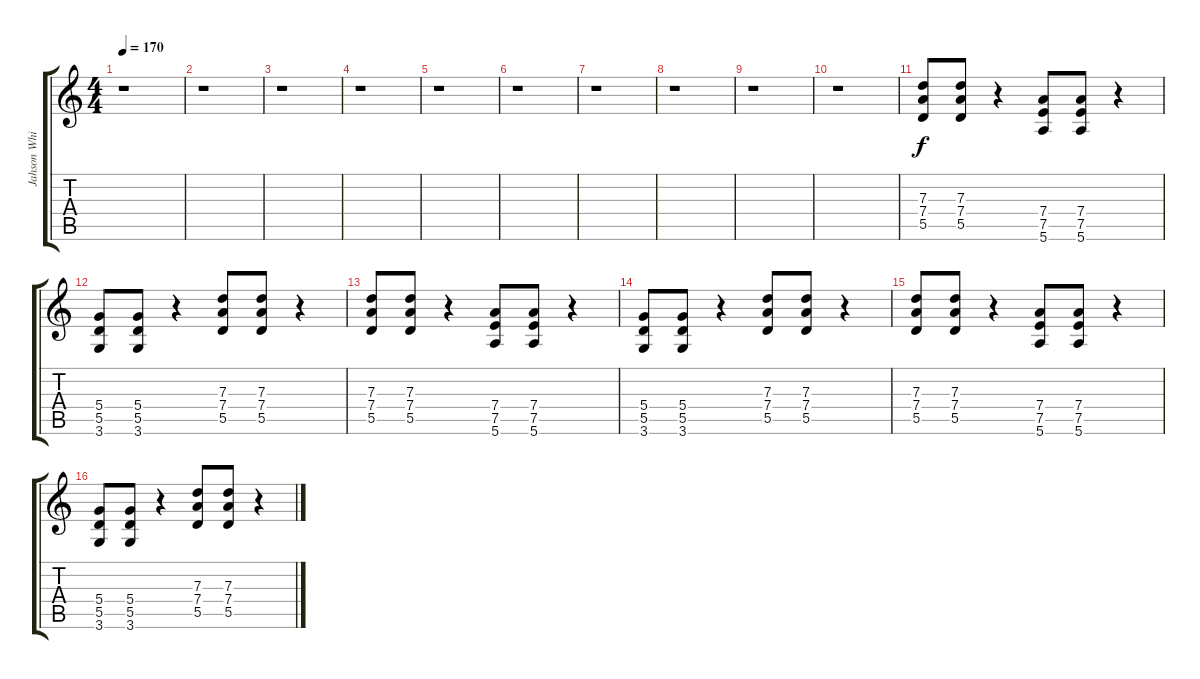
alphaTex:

\track ("Jahson White" "Jahson Whi") {instrument distortionguitar}
\staff {score tabs}
\tuning (E4 B3 G3 D3 A2 E2) {hide}
\ts (4 4)
\tempo 170
\clef g2
\ks c
r.1{dy f} |
r.1 |
r.1 |
r.1 |
r.1 |
r.1 |
r.1 |
r.1 |
r.1 |
r.1 |
(7.3 7.4 5.5).8 (7.3 7.4 5.5).8 r.4 (7.4 7.5 5.6).8 (7.4 7.5 5.6).8 r.4 |
(5.4 5.5 3.6).8 (5.4 5.5 3.6).8 r.4 (7.3 7.4 5.5).8 (7.3 7.4 5.5).8 r.4 |
(7.3 7.4 5.5).8 (7.3 7.4 5.5).8 r.4 (7.4 7.5 5.6).8 (7.4 7.5 5.6).8 r.4 |
(5.4 5.5 3.6).8 (5.4 5.5 3.6).8 r.4 (7.3 7.4 5.5).8 (7.3 7.4 5.5).8 r.4 |
(7.3 7.4 5.5).8 (7.3 7.4 5.5).8 r.4 (7.4 7.5 5.6).8 (7.4 7.5 5.6).8 r.4 |
(5.4 5.5 3.6).8 (5.4 5.5 3.6).8 r.4 (7.3 7.4 5.5).8 (7.3 7.4 5.5).8 r.4
